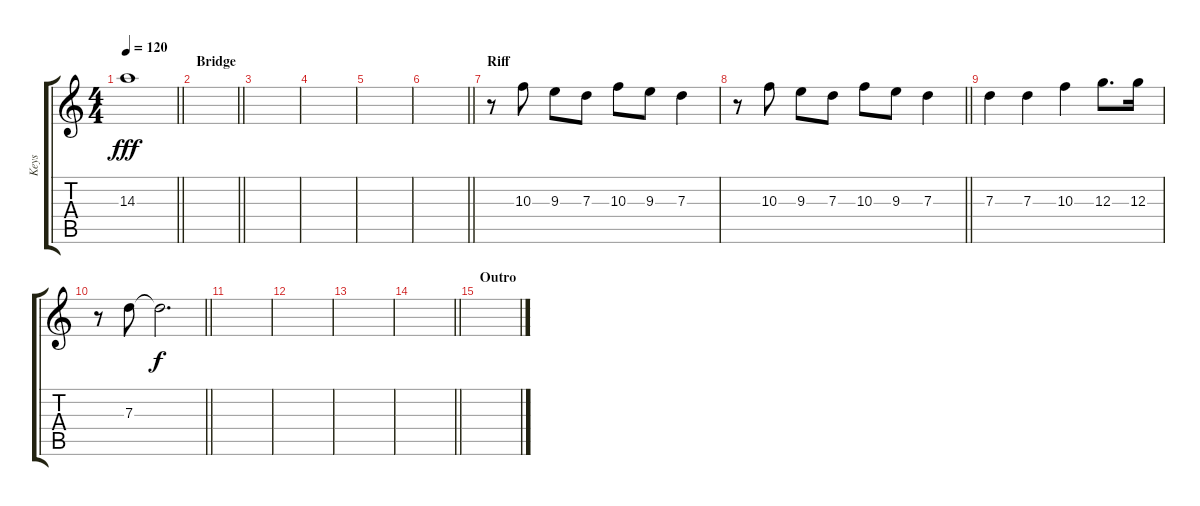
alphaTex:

\track ("Keys" "Keys") {instrument distortionguitar}
\staff {score tabs}
\tuning (E4 B3 G3 D3 A2 E2) {hide}
\ts (4 4)
\tempo 120
\clef g2
\barLineRight lightlight
\ks c
14.3.1{dy fff} |
\section ("" "Bridge")
\barLineRight lightlight
|
|
|
|
\barLineRight lightlight
|
\section ("" "Riff")
r.8 10.3.8 9.3.8 7.3.8 10.3.8 9.3.8 7.3.4 |
\barLineRight lightlight
r.8 10.3.8 9.3.8 7.3.8 10.3.8 9.3.8 7.3.4 |
7.3.4 7.3.4 10.3.4 12.3.8{d} 12.3.16 |
\barLineRight lightlight
r.8 7.3.8 7.3{t}.2{d dy f} |
|
|
|
\barLineRight lightlight
|
\section ("" "Outro")
